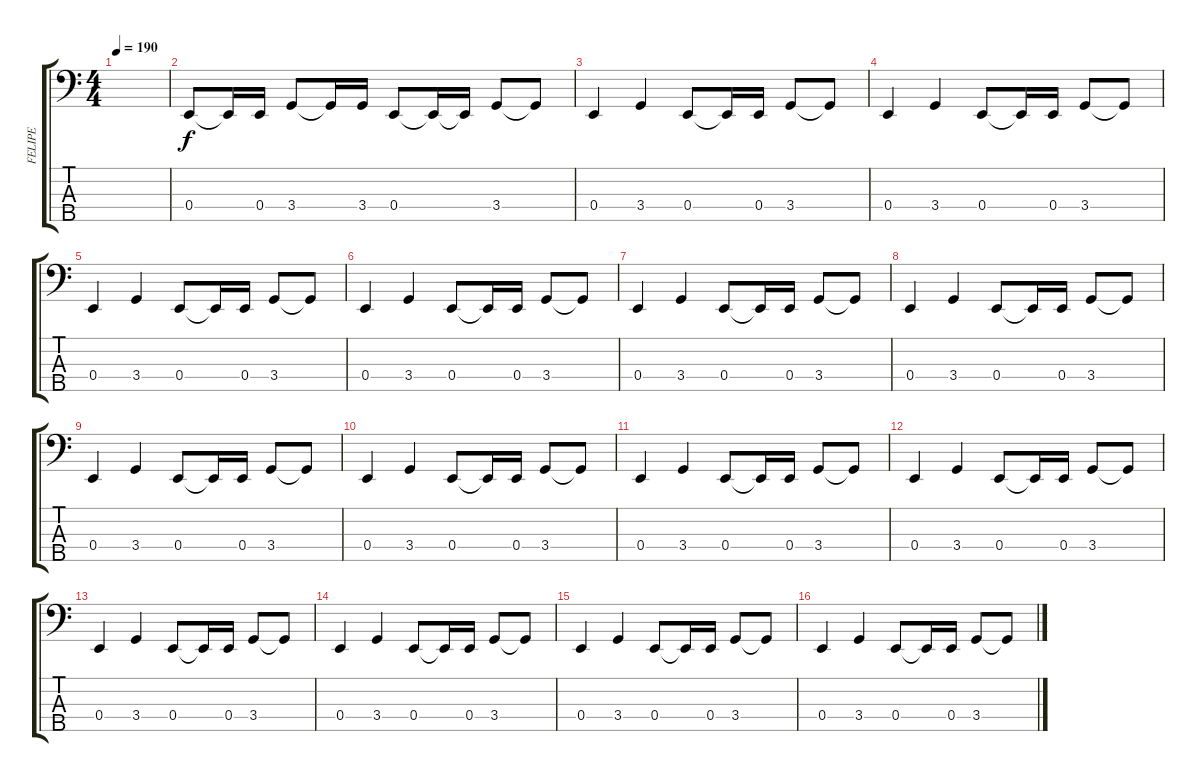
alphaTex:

\track ("FELIPE" "FELIPE") {instrument electricbassfinger}
\staff {score tabs}
\tuning (G2 D2 A1 E1 B0) {hide}
\ts (4 4)
\tempo 190
\clef f4
\ks c
|
0.4.8 0.4{t}.16 0.4.16 3.4.8 3.4{t}.16 3.4.16 0.4.8 0.4{t}.16 0.4{t}.16 3.4.8 3.4{t}.8 |
0.4.4 3.4.4 0.4.8 0.4{t}.16 0.4.16 3.4.8 3.4{t}.8 |
0.4.4 3.4.4 0.4.8 0.4{t}.16 0.4.16 3.4.8 3.4{t}.8 |
0.4.4 3.4.4 0.4.8 0.4{t}.16 0.4.16 3.4.8 3.4{t}.8 |
0.4.4 3.4.4 0.4.8 0.4{t}.16 0.4.16 3.4.8 3.4{t}.8 |
0.4.4 3.4.4 0.4.8 0.4{t}.16 0.4.16 3.4.8 3.4{t}.8 |
0.4.4 3.4.4 0.4.8 0.4{t}.16 0.4.16 3.4.8 3.4{t}.8 |
0.4.4 3.4.4 0.4.8 0.4{t}.16 0.4.16 3.4.8 3.4{t}.8 |
0.4.4 3.4.4 0.4.8 0.4{t}.16 0.4.16 3.4.8 3.4{t}.8 |
0.4.4 3.4.4 0.4.8 0.4{t}.16 0.4.16 3.4.8 3.4{t}.8 |
0.4.4 3.4.4 0.4.8 0.4{t}.16 0.4.16 3.4.8 3.4{t}.8 |
0.4.4 3.4.4 0.4.8 0.4{t}.16 0.4.16 3.4.8 3.4{t}.8 |
0.4.4 3.4.4 0.4.8 0.4{t}.16 0.4.16 3.4.8 3.4{t}.8 |
0.4.4 3.4.4 0.4.8 0.4{t}.16 0.4.16 3.4.8 3.4{t}.8 |
0.4.4 3.4.4 0.4.8 0.4{t}.16 0.4.16 3.4.8 3.4{t}.8
